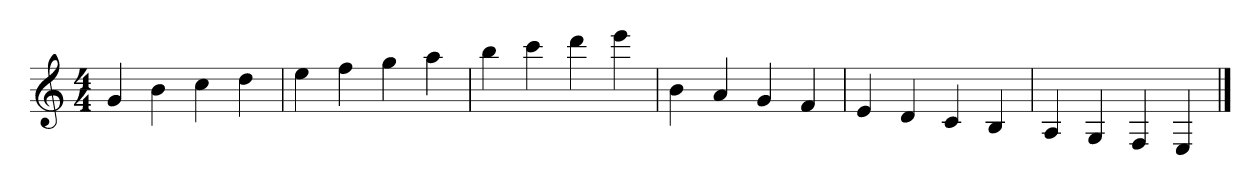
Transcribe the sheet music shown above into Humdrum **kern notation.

**kern
*part1
*staff1
*clefG2
*k[]
*C:
*M4/4
=1
4g
4b
4cc
4dd
=2
4ee
4ff
4gg
4aa
=3
4bb
4ccc
4ddd
4eee
=4
4b
4a
4g
4f
=5
4e
4d
4c
4B
=6
4A
4G
4F
4E
==
*-
